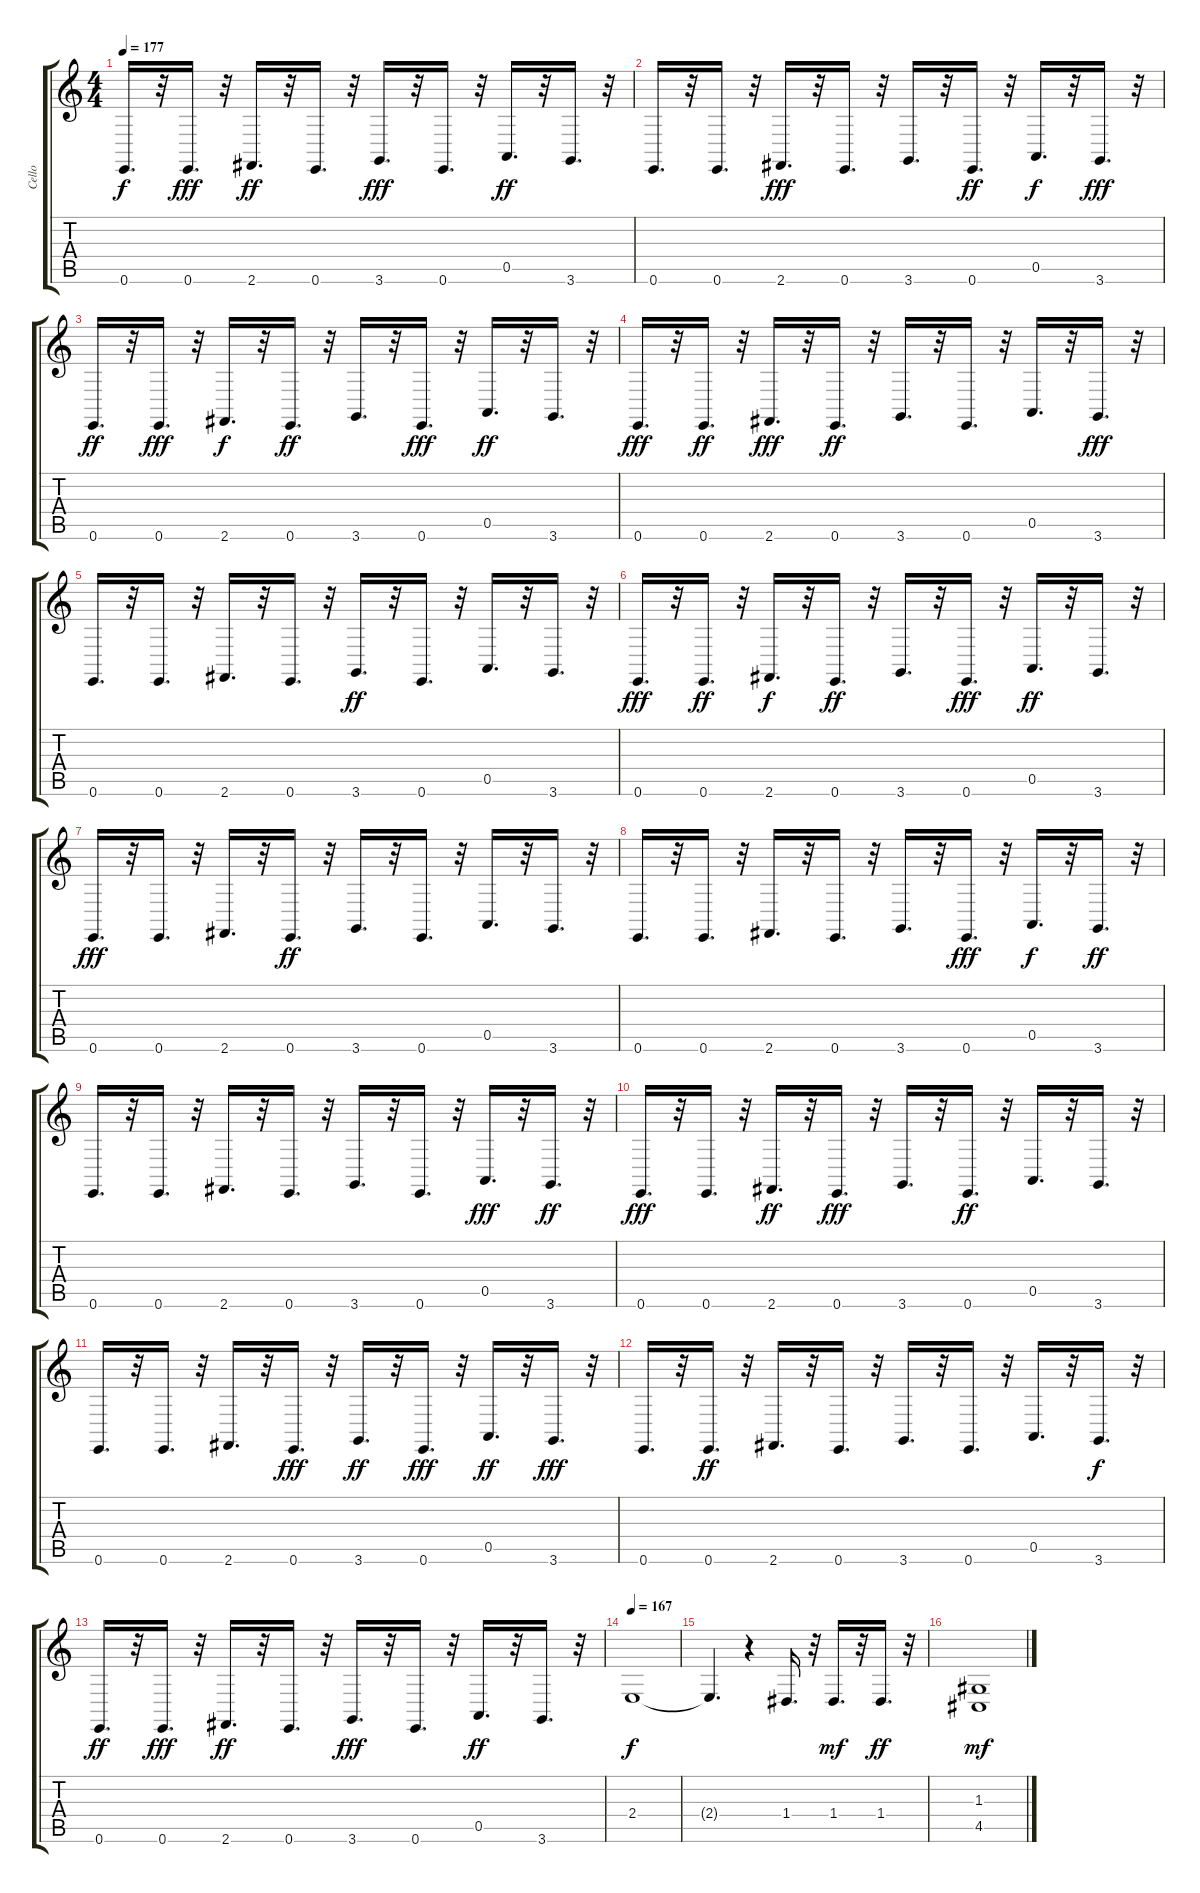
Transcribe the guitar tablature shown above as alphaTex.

\track ("Cello" "Cello") {instrument cello}
\staff {score tabs}
\tuning (E4 B3 G3 D3 A2 E2) {hide}
\ts (4 4)
\tempo 177
\clef g2
\ks c
0.6.16{d dy f} r.32 0.6.16{d dy fff} r.32 2.6.16{d dy ff} r.32 0.6.16{d} r.32 3.6.16{d dy fff} r.32 0.6.16{d} r.32 0.5.16{d dy ff} r.32 3.6.16{d} r.32 |
0.6.16{d} r.32 0.6.16{d} r.32 2.6.16{d dy fff} r.32 0.6.16{d} r.32 3.6.16{d} r.32 0.6.16{d dy ff} r.32 0.5.16{d dy f} r.32 3.6.16{d dy fff} r.32 |
0.6.16{d dy ff} r.32 0.6.16{d dy fff} r.32 2.6.16{d dy f} r.32 0.6.16{d dy ff} r.32 3.6.16{d} r.32 0.6.16{d dy fff} r.32 0.5.16{d dy ff} r.32 3.6.16{d} r.32 |
0.6.16{d dy fff} r.32 0.6.16{d dy ff} r.32 2.6.16{d dy fff} r.32 0.6.16{d dy ff} r.32 3.6.16{d} r.32 0.6.16{d} r.32 0.5.16{d} r.32 3.6.16{d dy fff} r.32 |
0.6.16{d} r.32 0.6.16{d} r.32 2.6.16{d} r.32 0.6.16{d} r.32 3.6.16{d dy ff} r.32 0.6.16{d} r.32 0.5.16{d} r.32 3.6.16{d} r.32 |
0.6.16{d dy fff} r.32 0.6.16{d dy ff} r.32 2.6.16{d dy f} r.32 0.6.16{d dy ff} r.32 3.6.16{d} r.32 0.6.16{d dy fff} r.32 0.5.16{d dy ff} r.32 3.6.16{d} r.32 |
0.6.16{d dy fff} r.32 0.6.16{d} r.32 2.6.16{d} r.32 0.6.16{d dy ff} r.32 3.6.16{d} r.32 0.6.16{d} r.32 0.5.16{d} r.32 3.6.16{d} r.32 |
0.6.16{d} r.32 0.6.16{d} r.32 2.6.16{d} r.32 0.6.16{d} r.32 3.6.16{d} r.32 0.6.16{d dy fff} r.32 0.5.16{d dy f} r.32 3.6.16{d dy ff} r.32 |
0.6.16{d} r.32 0.6.16{d} r.32 2.6.16{d} r.32 0.6.16{d} r.32 3.6.16{d} r.32 0.6.16{d} r.32 0.5.16{d dy fff} r.32 3.6.16{d dy ff} r.32 |
0.6.16{d dy fff} r.32 0.6.16{d} r.32 2.6.16{d dy ff} r.32 0.6.16{d dy fff} r.32 3.6.16{d} r.32 0.6.16{d dy ff} r.32 0.5.16{d} r.32 3.6.16{d} r.32 |
0.6.16{d} r.32 0.6.16{d} r.32 2.6.16{d} r.32 0.6.16{d dy fff} r.32 3.6.16{d dy ff} r.32 0.6.16{d dy fff} r.32 0.5.16{d dy ff} r.32 3.6.16{d dy fff} r.32 |
0.6.16{d} r.32 0.6.16{d dy ff} r.32 2.6.16{d} r.32 0.6.16{d} r.32 3.6.16{d} r.32 0.6.16{d} r.32 0.5.16{d} r.32 3.6.16{d dy f} r.32 |
0.6.16{d dy ff} r.32 0.6.16{d dy fff} r.32 2.6.16{d dy ff} r.32 0.6.16{d} r.32 3.6.16{d dy fff} r.32 0.6.16{d} r.32 0.5.16{d dy ff} r.32 3.6.16{d} r.32 |
\tempo 167
2.4.1{dy f} |
2.4{t}.4{d} r.4 1.4.16{d} r.32 1.4.16{d dy mf} r.32 1.4.16{d dy ff} r.32 |
(1.3 4.5).1{dy mf}
